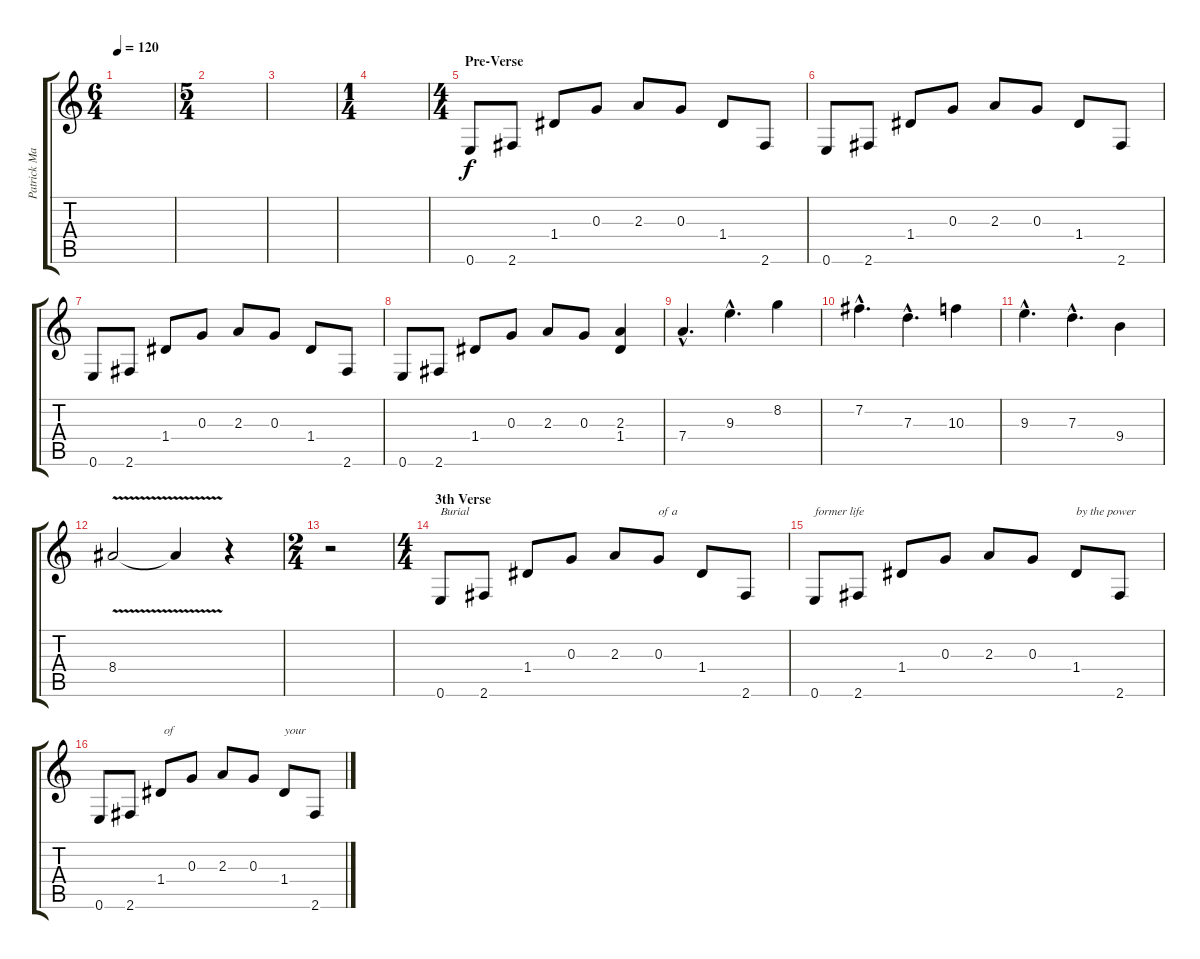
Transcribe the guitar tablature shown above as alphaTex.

\track ("Patrick Mameli " "Patrick Ma") {instrument distortionguitar}
\staff {score tabs}
\tuning (E4 B3 G3 D3 A2 E2) {hide}
\ts (6 4)
\tempo 120
\clef g2
\ks c
|
\ts (5 4)
|
|
\ts (1 4)
|
\ts (4 4)
\section ("" "Pre-Verse")
0.6.8{volume 13} 2.6.8 1.4.8 0.3.8 2.3.8 0.3.8 1.4.8 2.6.8 |
0.6.8 2.6.8 1.4.8 0.3.8 2.3.8 0.3.8 1.4.8 2.6.8 |
0.6.8 2.6.8 1.4.8 0.3.8 2.3.8 0.3.8 1.4.8 2.6.8 |
0.6.8 2.6.8 1.4.8 0.3.8 2.3.8 0.3.8 (2.3 1.4).4 |
7.4{hac}.4{d} 9.3{hac}.4{d} 8.2.4 |
7.2{hac}.4{d} 7.3{hac}.4{d} 10.3.4 |
9.3{hac}.4{d} 7.3{hac}.4{d} 9.4.4 |
8.4{v}.2 8.4{t}.4 r.4 |
\ts (2 4)
r.2 |
\ts (4 4)
\section ("" "3th Verse")
0.6.8{txt "Burial "} 2.6.8 1.4.8 0.3.8 2.3.8 0.3.8{txt "of a "} 1.4.8 2.6.8 |
0.6.8{txt "former life"} 2.6.8 1.4.8 0.3.8 2.3.8 0.3.8 1.4.8{txt "by the power"} 2.6.8 |
0.6.8 2.6.8 1.4.8{txt " of "} 0.3.8 2.3.8 0.3.8 1.4.8{txt "your "} 2.6.8
